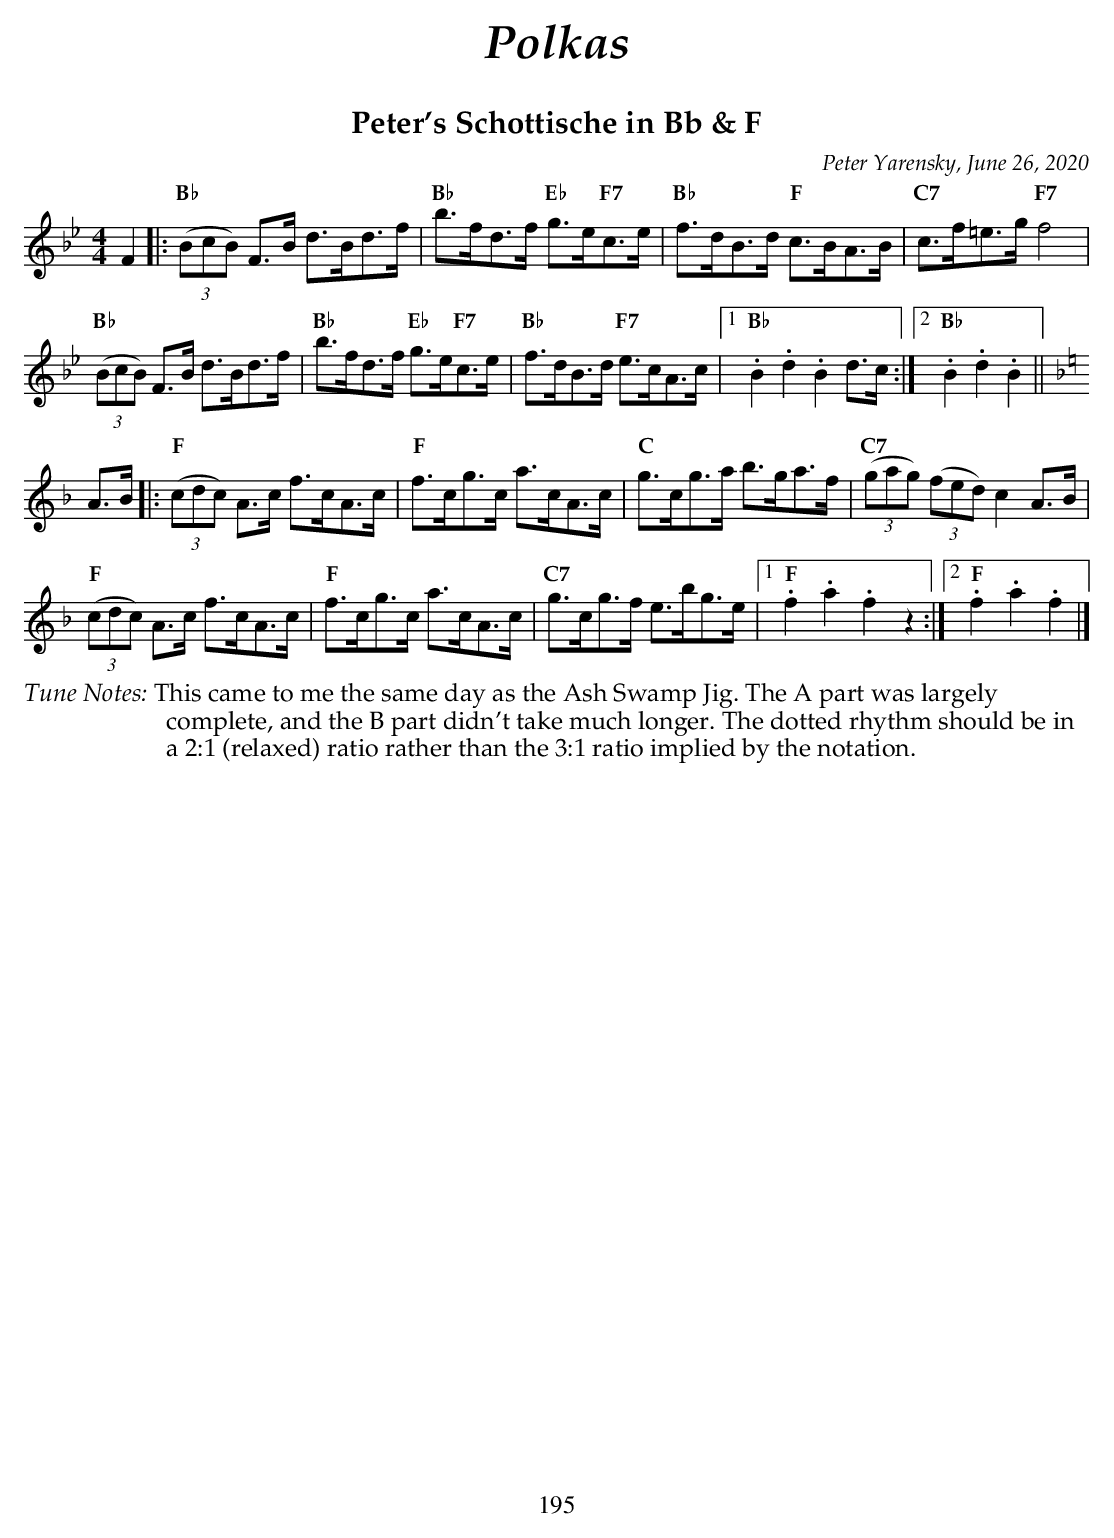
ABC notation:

X:1
T:Peter's Schottische in Bb & F
C:Peter Yarensky, June 26, 2020
M:4/4
L:1/8
K:Bb
F2 |:\
"Bb" ((3BcB) F>B d>Bd>f | "Bb" b>fd>f "Eb" g>e"F7"c>e | "Bb" f>dB>d "F" c>BA>B | "C7" c>f=e>g "F7" f4 |
"Bb" ((3BcB) F>B d>Bd>f | "Bb" b>fd>f "Eb" g>e"F7"c>e | "Bb" f>dB>d "F7" e>cA>c |1\
"Bb" .B2.d2 .B2 d>c :|2 "Bb" .B2.d2 .B2 ||
K:F
A>B |:\
"F" ((3cdc) A>c f>cA>c | "F" f>cg>c a>cA>c | "C" g>cg>a b>ga>f  | "C7" ((3gag) ((3fed) c2A>B |
"F" ((3cdc) A>c f>cA>c | "F" f>cg>c a>cA>c | "C7" g>cg>f e>bg>e |1 "F" .f2.a2 .f2z2 :|2 "F" .f2.a2 .f2 |]
